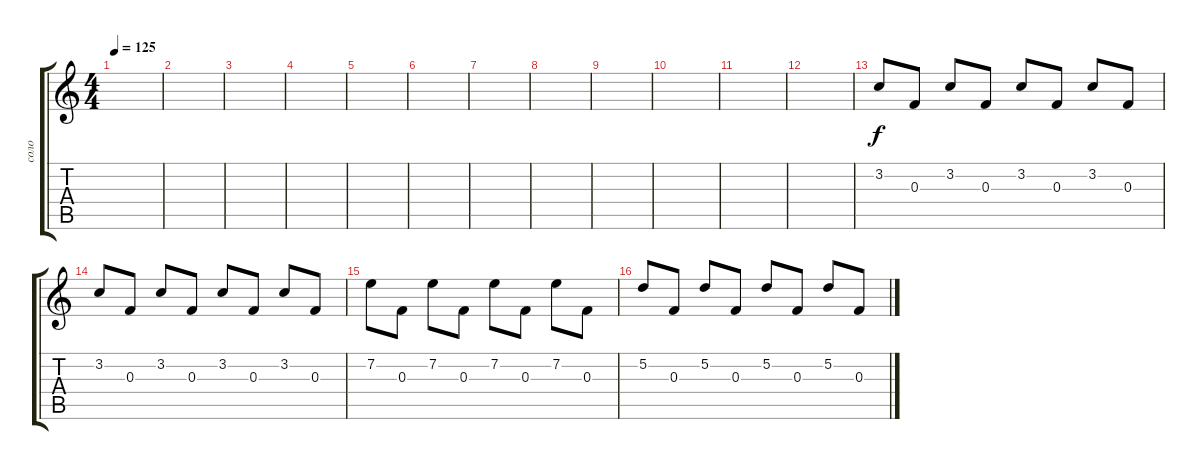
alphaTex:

\track ("соло" "соло") {instrument acousticguitarsteel}
\staff {score tabs}
\tuning (D4 A3 F3 C3 G2 C2) {hide}
\ts (4 4)
\tempo 125
\clef g2
\ks c
|
|
|
|
|
|
|
|
|
|
|
|
3.2.8 0.3.8 3.2.8 0.3.8 3.2.8 0.3.8 3.2.8 0.3.8 |
3.2.8 0.3.8 3.2.8 0.3.8 3.2.8 0.3.8 3.2.8 0.3.8 |
7.2.8 0.3.8 7.2.8 0.3.8 7.2.8 0.3.8 7.2.8 0.3.8 |
5.2.8 0.3.8 5.2.8 0.3.8 5.2.8 0.3.8 5.2.8 0.3.8
